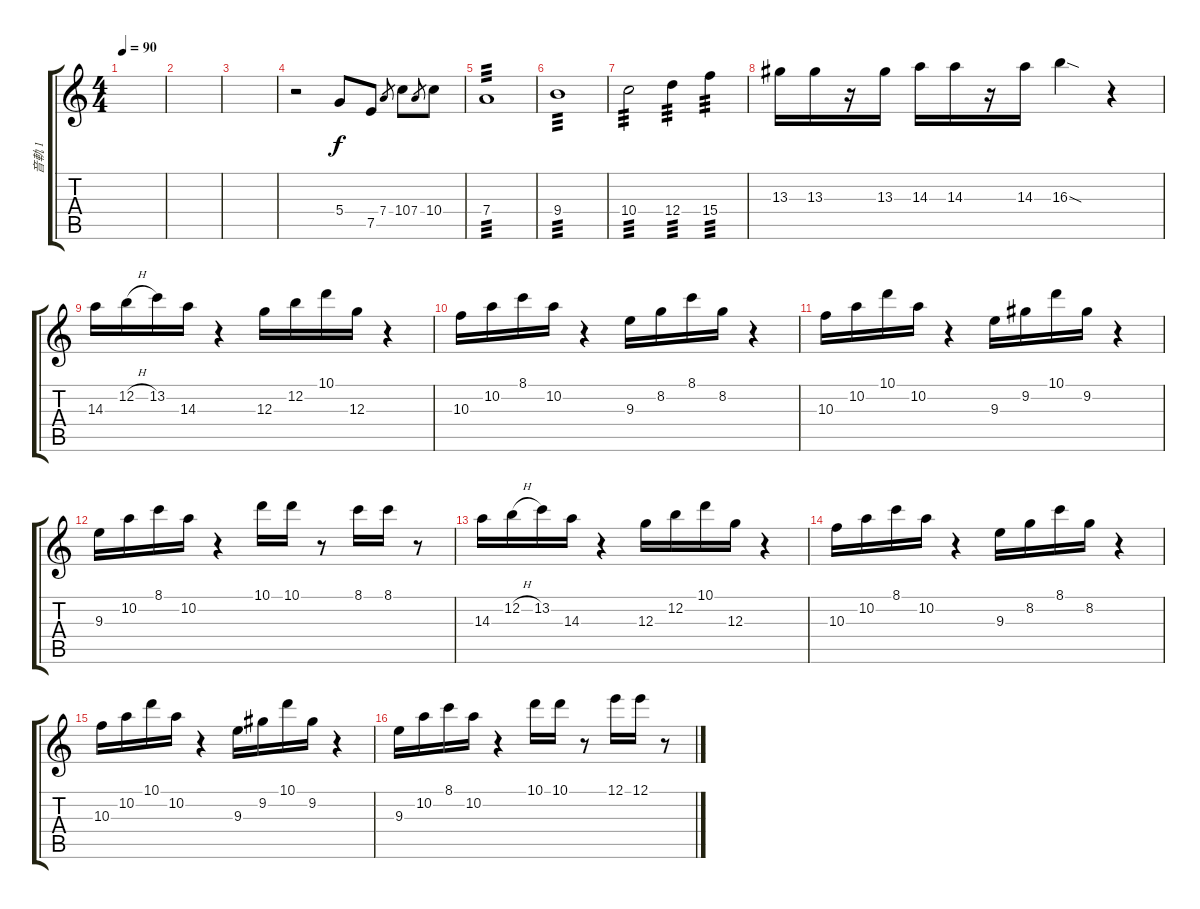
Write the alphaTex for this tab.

\track ("音軌 1" "音軌 1") {instrument electricguitarjazz}
\staff {score tabs}
\tuning (E4 B3 G3 D3 A2 E2) {hide}
\ts (4 4)
\tempo 90
\clef g2
\ks c
|
|
|
r.2 5.4.8{instrument overdrivenguitar} 7.5.8 7.4.8{gr} 10.4.8 7.4.8{gr} 10.4.8 |
7.4.1{tp 3} |
9.4.1{tp 3} |
10.4.2{tp 3} 12.4.4{tp 3} 15.4.4{tp 3} |
13.3.16 13.3.16 r.16 13.3.16 14.3.16 14.3.16 r.16 14.3.16 16.3{sod}.4 r.4 |
\ks aminor
14.3.16{instrument electricguitarjazz} 12.2{h}.16 13.2.16 14.3.16 r.4 12.3.16 12.2.16 10.1.16 12.3.16 r.4 |
10.3.16 10.2.16 8.1.16 10.2.16 r.4 9.3.16 8.2.16 8.1.16 8.2.16 r.4 |
10.3.16 10.2.16 10.1.16 10.2.16 r.4 9.3.16 9.2.16 10.1.16 9.2.16 r.4 |
9.3.16 10.2.16 8.1.16 10.2.16 r.4 10.1.16 10.1.16 r.8 8.1.16 8.1.16 r.8 |
14.3.16{instrument electricguitarjazz} 12.2{h}.16 13.2.16 14.3.16 r.4 12.3.16 12.2.16 10.1.16 12.3.16 r.4 |
10.3.16 10.2.16 8.1.16 10.2.16 r.4 9.3.16 8.2.16 8.1.16 8.2.16 r.4 |
10.3.16 10.2.16 10.1.16 10.2.16 r.4 9.3.16 9.2.16 10.1.16 9.2.16 r.4 |
9.3.16 10.2.16 8.1.16 10.2.16 r.4 10.1.16 10.1.16 r.8 12.1.16 12.1.16 r.8
